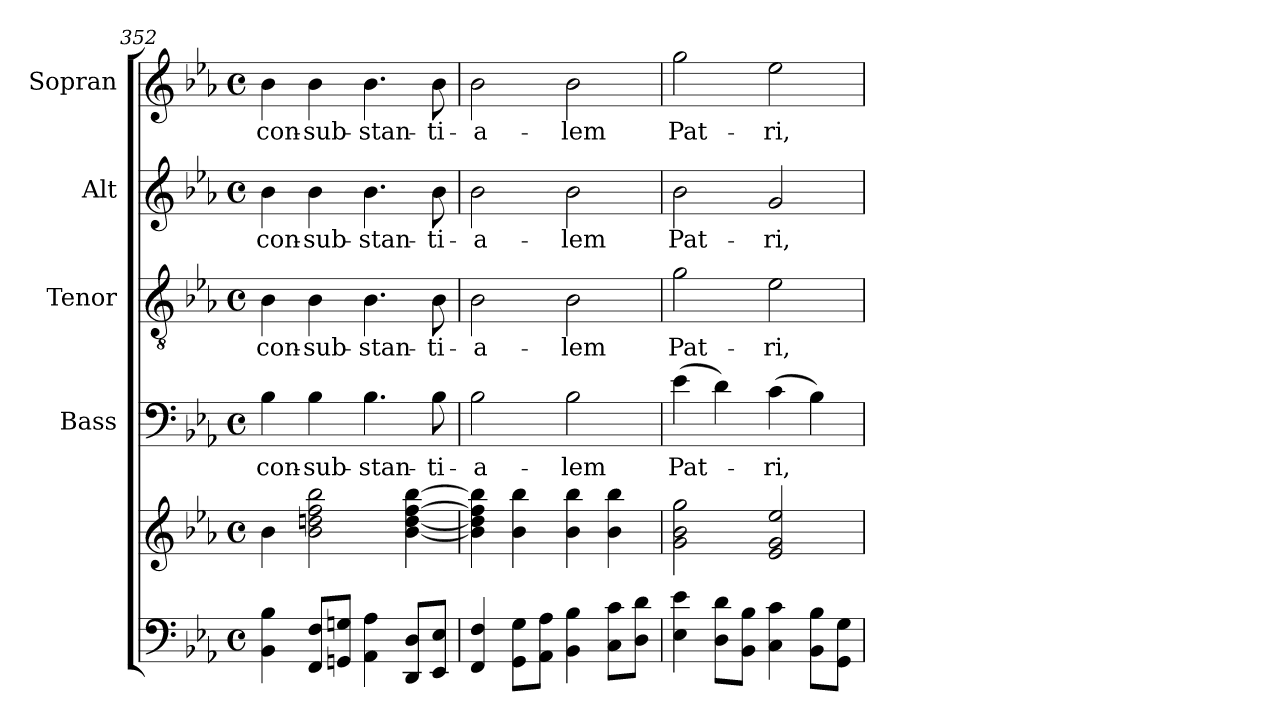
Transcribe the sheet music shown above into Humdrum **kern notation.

**kern	**kern	**kern	**text	**kern	**text	**kern	**text	**kern	**text
*part5	*part5	*part4	*part4	*part3	*part3	*part2	*part2	*part1	*part1
*staff6	*staff5	*staff4	*staff4	*staff3	*staff3	*staff2	*staff2	*staff1	*staff1
*	*	*I"Bass	*	*I"Tenor	*	*I"Alt	*	*I"Sopran	*
*	*	*I'B.	*	*I'T.	*	*I'A.	*	*I'S.	*
!!LO:LB:g=z
*clefF4	*clefG2	*clefF4	*	*clefGv2	*	*clefG2	*	*clefG2	*
*k[b-e-a-]	*k[b-e-a-]	*k[b-e-a-]	*	*k[b-e-a-]	*	*k[b-e-a-]	*	*k[b-e-a-]	*
*E-:	*E-:	*E-:	*	*E-:	*	*E-:	*	*E-:	*
*M4/4	*M4/4	*M4/4	*	*M4/4	*	*M4/4	*	*M4/4	*
*met(c)	*met(c)	*met(c)	*	*met(c)	*	*met(c)	*	*met(c)	*
=352	=352	=352	=352	=352	=352	=352	=352	=352	=352
!	!	!	!LO:LY:b	!	!LO:LY:b	!	!LO:LY:b	!	!LO:LY:b
4BB-\ 4B-\	4b-\	4B-\	con-	4B-\	con-	4b-\	con-	4b-\	con-
!	!	!	!LO:LY:b	!	!LO:LY:b	!	!LO:LY:b	!	!LO:LY:b
8FF/ 8F/L	2b-\ 2ddn\ 2ff\ 2bb-\	4B-\	-sub-	4B-\	-sub-	4b-\	-sub-	4b-\	-sub-
8GGn/ 8Gn/J	.	.	.	.	.	.	.	.	.
!	!	!	!LO:LY:b	!	!LO:LY:b	!	!LO:LY:b	!	!LO:LY:b
4AA-\ 4A-\	.	4.B-\	-stan-	4.B-\	-stan-	4.b-\	-stan-	4.b-\	-stan-
8DD/ 8D/L	[4b-\ [4dd\ [4ff\ [4bb-\	.	.	.	.	.	.	.	.
!	!	!	!LO:LY:b	!	!LO:LY:b	!	!LO:LY:b	!	!LO:LY:b
8EE-/ 8E-/J	.	8B-\	-ti-	8B-\	-ti-	8b-\	-ti-	8b-\	-ti-
=353	=353	=353	=353	=353	=353	=353	=353	=353	=353
!	!	!	!LO:LY:b	!	!LO:LY:b	!	!LO:LY:b	!	!LO:LY:b
4FF/ 4F/	4b-\] 4dd\] 4ff\] 4bb-\]	2B-\	-a-	2B-\	-a-	2b-\	-a-	2b-\	-a-
8GG\ 8G\L	4b-\ 4bb-\	.	.	.	.	.	.	.	.
8AA-\ 8A-\J	.	.	.	.	.	.	.	.	.
!	!	!	!LO:LY:b	!	!LO:LY:b	!	!LO:LY:b	!	!LO:LY:b
4BB-\ 4B-\	4b-\ 4bb-\	2B-\	-lem	2B-\	-lem	2b-\	-lem	2b-\	-lem
8C\ 8c\L	4b-\ 4bb-\	.	.	.	.	.	.	.	.
8D\ 8d\J	.	.	.	.	.	.	.	.	.
=354	=354	=354	=354	=354	=354	=354	=354	=354	=354
!	!	!	!LO:LY:b	!	!LO:LY:b	!	!LO:LY:b	!	!LO:LY:b
4E-\ 4e-\	2g\ 2b-\ 2gg\	(>4e-\	Pat-	2g\	Pat-	2b-\	Pat-	2gg\	Pat-
8D\ 8d\L	.	4d\)	.	.	.	.	.	.	.
8BB-\ 8B-\J	.	.	.	.	.	.	.	.	.
!	!	!	!LO:LY:b	!	!LO:LY:b	!	!LO:LY:b	!	!LO:LY:b
4C\ 4c\	2e-/ 2g/ 2ee-/	(>4c\	-ri,	2e-\	-ri,	2g/	-ri,	2ee-\	-ri,
8BB-\ 8B-\L	.	4B-\)	.	.	.	.	.	.	.
8GG\ 8G\J	.	.	.	.	.	.	.	.	.
=	=	=	=	=	=	=	=	=	=
*-	*-	*-	*-	*-	*-	*-	*-	*-	*-
